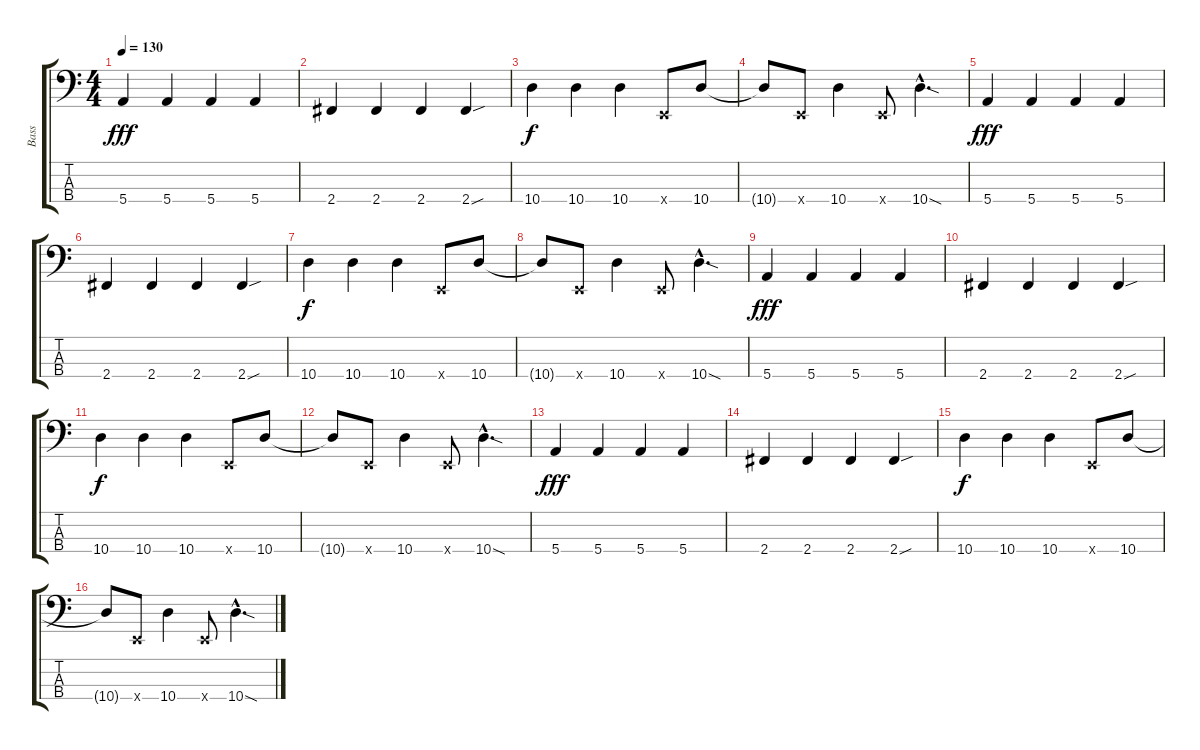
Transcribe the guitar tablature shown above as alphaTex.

\track ("Bass" "Bass") {instrument electricbassfinger}
\staff {score tabs}
\tuning (G2 D2 A1 E1) {hide}
\ts (4 4)
\tempo 130
\clef f4
\ks c
5.4.4{dy fff} 5.4.4 5.4.4 5.4.4 |
2.4.4 2.4.4 2.4.4 2.4{sou}.4 |
10.4.4{dy f} 10.4.4 10.4.4 0.4{x}.8 10.4.8 |
10.4{t}.8 0.4{x}.8 10.4.4 0.4{x}.8 10.4{sod hac}.4{d} |
5.4.4{dy fff} 5.4.4 5.4.4 5.4.4 |
2.4.4 2.4.4 2.4.4 2.4{sou}.4 |
10.4.4{dy f} 10.4.4 10.4.4 0.4{x}.8 10.4.8 |
10.4{t}.8 0.4{x}.8 10.4.4 0.4{x}.8 10.4{sod hac}.4{d} |
5.4.4{dy fff} 5.4.4 5.4.4 5.4.4 |
2.4.4 2.4.4 2.4.4 2.4{sou}.4 |
10.4.4{dy f} 10.4.4 10.4.4 0.4{x}.8 10.4.8 |
10.4{t}.8 0.4{x}.8 10.4.4 0.4{x}.8 10.4{sod hac}.4{d} |
5.4.4{dy fff} 5.4.4 5.4.4 5.4.4 |
2.4.4 2.4.4 2.4.4 2.4{sou}.4 |
10.4.4{dy f} 10.4.4 10.4.4 0.4{x}.8 10.4.8 |
10.4{t}.8 0.4{x}.8 10.4.4 0.4{x}.8 10.4{sod hac}.4{d}
